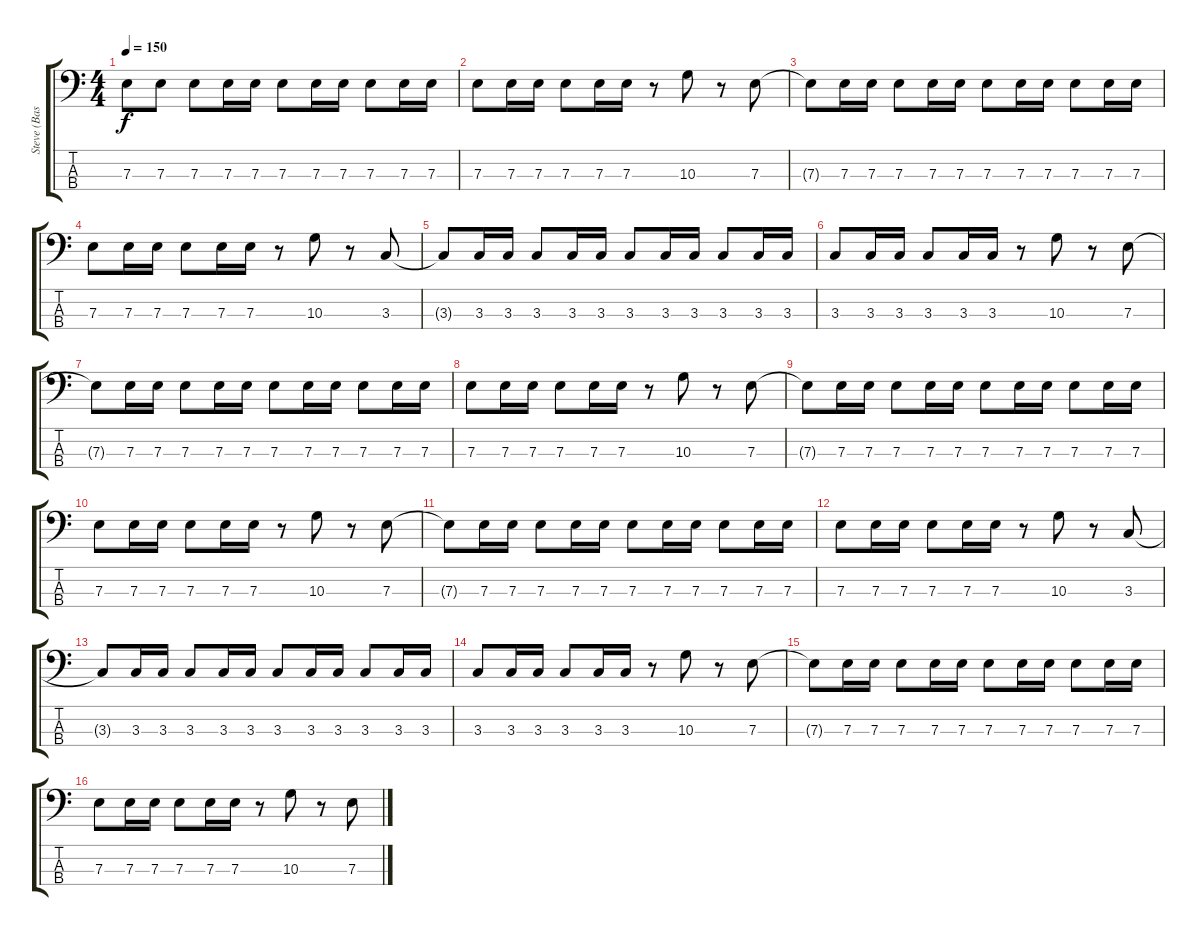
\track ("Steve (Bass)" "Steve (Bas") {instrument electricbassfinger}
\staff {score tabs}
\tuning (G2 D2 A1 E1) {hide}
\ts (4 4)
\tempo 150
\clef f4
\ks c
7.3{t}.8{dy f} 7.3.8 7.3.8 7.3.16 7.3.16 7.3.8 7.3.16 7.3.16 7.3.8 7.3.16 7.3.16 |
7.3.8 7.3.16 7.3.16 7.3.8 7.3.16 7.3.16 r.8 10.3.8 r.8 7.3.8 |
7.3{t}.8 7.3.16 7.3.16 7.3.8 7.3.16 7.3.16 7.3.8 7.3.16 7.3.16 7.3.8 7.3.16 7.3.16 |
7.3.8 7.3.16 7.3.16 7.3.8 7.3.16 7.3.16 r.8 10.3.8 r.8 3.3.8 |
3.3{t}.8 3.3.16 3.3.16 3.3.8 3.3.16 3.3.16 3.3.8 3.3.16 3.3.16 3.3.8 3.3.16 3.3.16 |
3.3.8 3.3.16 3.3.16 3.3.8 3.3.16 3.3.16 r.8 10.3.8 r.8 7.3.8 |
7.3{t}.8 7.3.16 7.3.16 7.3.8 7.3.16 7.3.16 7.3.8 7.3.16 7.3.16 7.3.8 7.3.16 7.3.16 |
7.3.8 7.3.16 7.3.16 7.3.8 7.3.16 7.3.16 r.8 10.3.8 r.8 7.3.8 |
7.3{t}.8 7.3.16 7.3.16 7.3.8 7.3.16 7.3.16 7.3.8 7.3.16 7.3.16 7.3.8 7.3.16 7.3.16 |
7.3.8 7.3.16 7.3.16 7.3.8 7.3.16 7.3.16 r.8 10.3.8 r.8 7.3.8 |
7.3{t}.8 7.3.16 7.3.16 7.3.8 7.3.16 7.3.16 7.3.8 7.3.16 7.3.16 7.3.8 7.3.16 7.3.16 |
7.3.8 7.3.16 7.3.16 7.3.8 7.3.16 7.3.16 r.8 10.3.8 r.8 3.3.8 |
3.3{t}.8 3.3.16 3.3.16 3.3.8 3.3.16 3.3.16 3.3.8 3.3.16 3.3.16 3.3.8 3.3.16 3.3.16 |
3.3.8 3.3.16 3.3.16 3.3.8 3.3.16 3.3.16 r.8 10.3.8 r.8 7.3.8 |
7.3{t}.8 7.3.16 7.3.16 7.3.8 7.3.16 7.3.16 7.3.8 7.3.16 7.3.16 7.3.8 7.3.16 7.3.16 |
7.3.8 7.3.16 7.3.16 7.3.8 7.3.16 7.3.16 r.8 10.3.8 r.8 7.3.8
